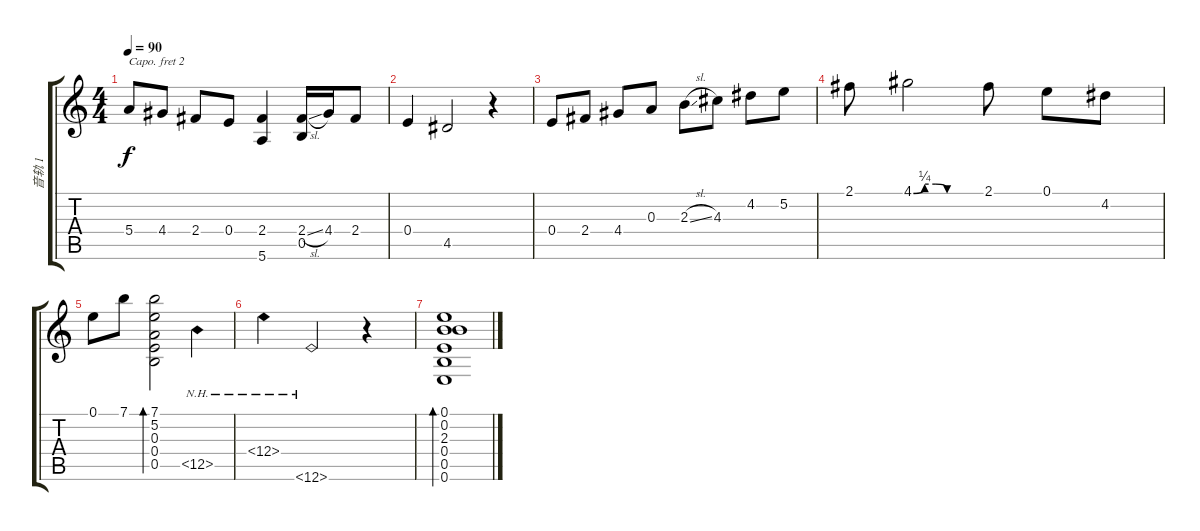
\track ("音轨 1" "音轨 1") {instrument acousticguitarsteel}
\staff {score tabs}
\capo 2
\tuning (D4 A3 G3 D3 A2 D2) {hide}
\ts (4 4)
\tempo 90
\clef g2
\ks c
5.4.8{dy f} 4.4.8 2.4.8 0.4.8 (2.4 5.6).4 (2.4{sl} 0.5).16 4.4.16 2.4.8 |
0.4.4 4.5.2 r.4 |
0.4.8 2.4.8 4.4.8 0.3.8 2.3{sl}.8 4.3.8 4.2.8 5.2.8 |
2.1.8 4.1{be (custom 0 0 10 1 20 1 30 0 60 0)}.2 2.1.8 0.1.8 4.2.8 |
0.1.8 7.1.8 (7.1 5.2 0.3 0.4 0.5).2{bd 240} 12.5{nh}.4 |
12.4{nh}.4 12.6{nh}.2 r.4 |
(0.1 0.2 2.3 0.4 0.5 0.6).1{bd 240}
